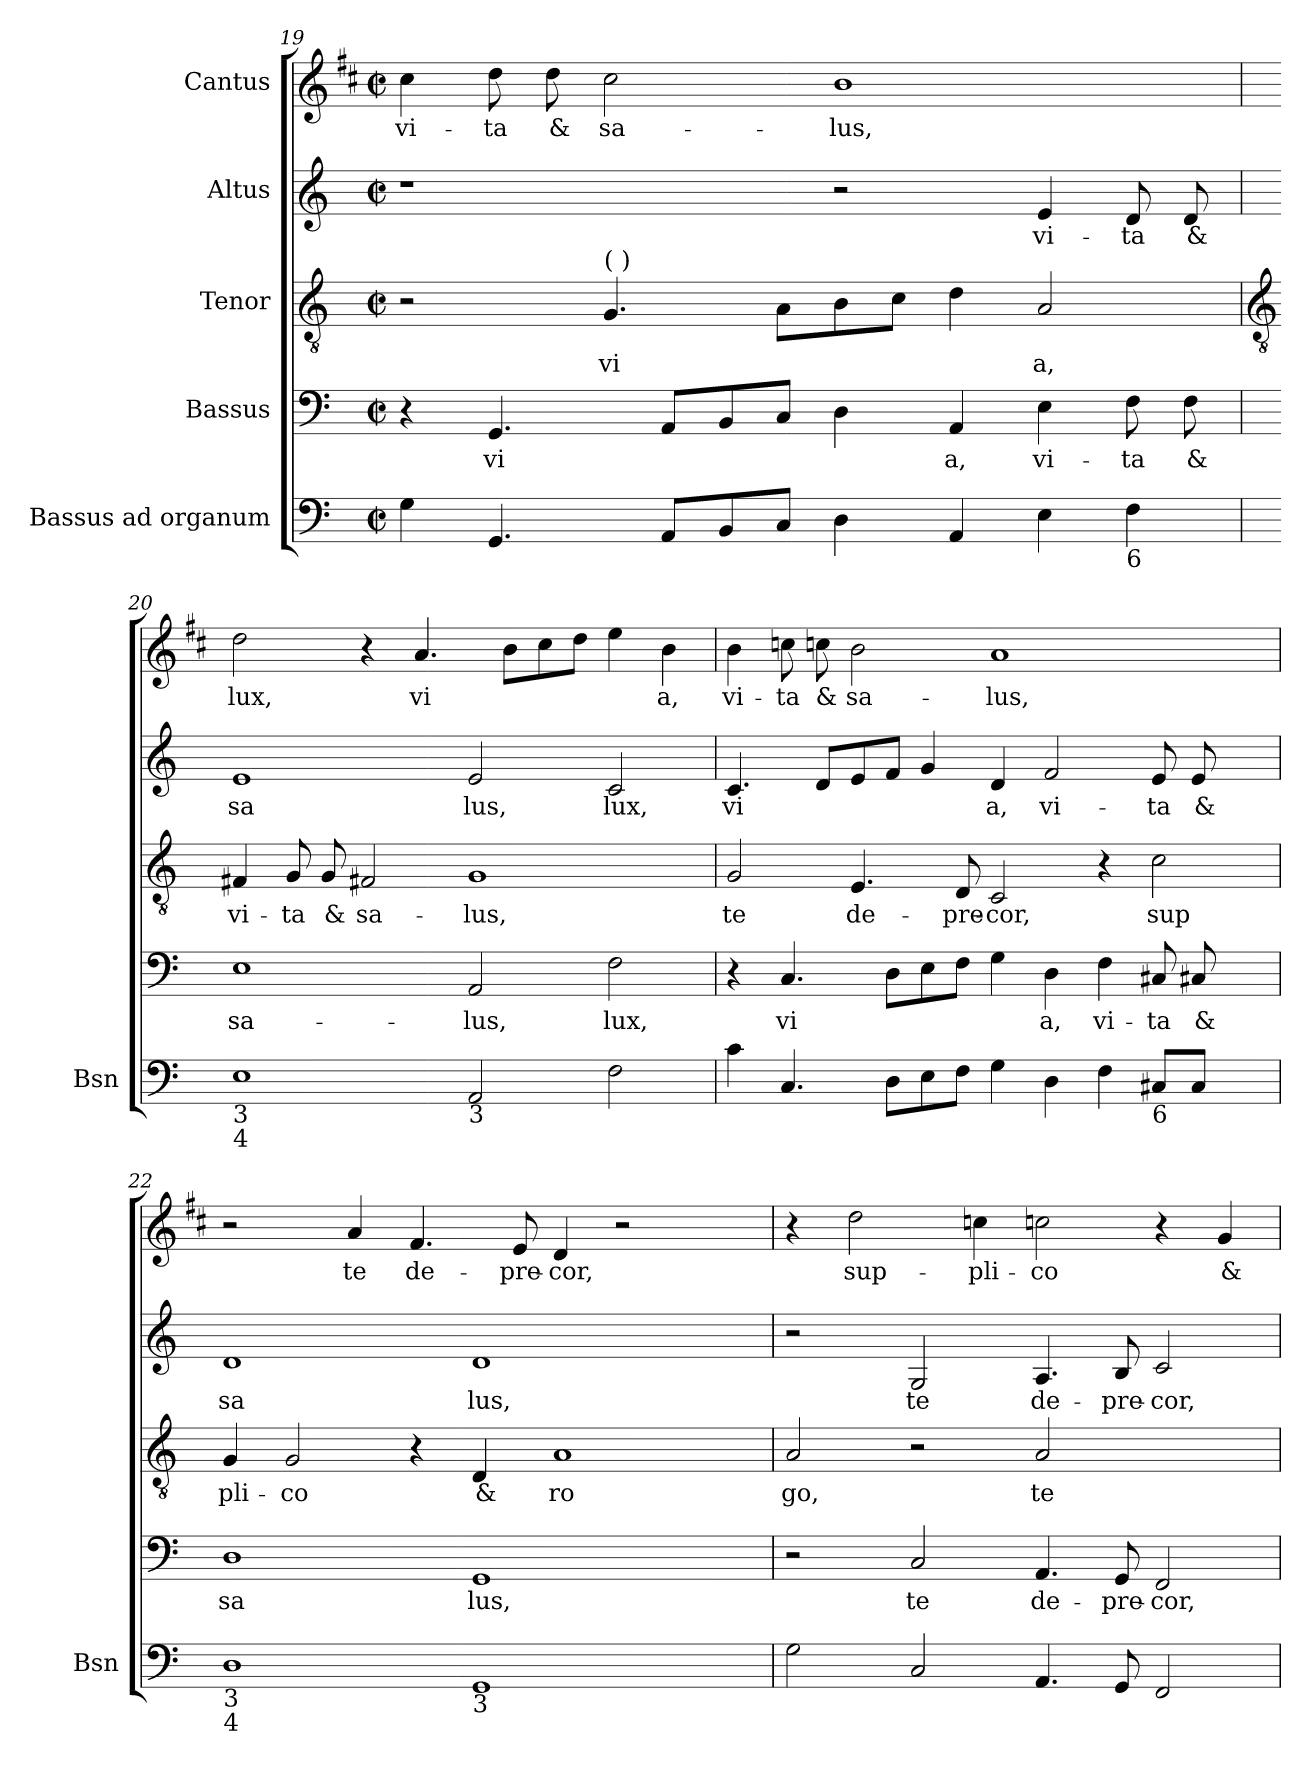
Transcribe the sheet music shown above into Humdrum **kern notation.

**kern	**kern	**text	**kern	**text	**kern	**text	**kern	**text
*part5	*part4	*part4	*part3	*part3	*part2	*part2	*part1	*part1
*staff5	*staff4	*staff4	*staff3	*staff3	*staff2	*staff2	*staff1	*staff1
*I"Bassus ad organum	*I"Bassus	*	*I"Tenor	*	*I"Altus	*	*I"Cantus	*
*I'Bsn	*	*	*	*	*	*	*	*
*clefF4	*clefF4	*	*clefGv2	*	*clefG2	*	*clefG2	*
*	*	*	*	*	*	*	*ITrd1c2	*
*k[]	*k[]	*	*k[]	*	*k[]	*	*k[]	*
*C:	*C:	*	*C:	*	*C:	*	*C:	*
*M4/2	*M4/2	*	*M4/2	*	*M4/2	*	*M4/2	*
*met(c|)	*met(c|)	*	*met(c|)	*	*met(c|)	*	*met(c|)	*
=19	=19	=19	=19	=19	=19	=19	=19	=19
!	!	!	!	!	!	!	!	!LO:LY:b
4G	4r	.	2r	.	1r	.	4b	vi-
!	!	!LO:LY:b	!	!	!	!	!	!LO:LY:b
4.GG	4.GG	vi	.	.	.	.	8cc	-ta
!	!	!	!	!	!	!	!	!LO:LY:b
.	.	.	.	.	.	.	8cc	&
!	!	!	!LO:TX:a:t=(  )	!	!	!	!	!
!	!	!	!	!LO:LY:b	!	!	!	!LO:LY:b
.	.	.	4.G	vi	.	.	2b	sa-
8AAL	8AAL	.	.	.	.	.	.	.
8BB	8BB	.	.	.	.	.	.	.
8CJ	8CJ	.	8AL	.	.	.	.	.
!	!	!	!	!	!	!	!	!LO:LY:b
4D	4D	.	8B	.	2r	.	1a	-lus,
.	.	.	8cJ	.	.	.	.	.
!	!	!LO:LY:b	!	!	!	!	!	!
4AA	4AA	a,	4d	.	.	.	.	.
!	!	!LO:LY:b	!	!LO:LY:b	!	!LO:LY:b	!	!
4E	4E	vi-	2A	a,	4e	vi-	.	.
!LO:TX:b:t=6	!	!	!	!	!	!	!	!
!	!	!LO:LY:b	!	!	!	!LO:LY:b	!	!
4F	8F	-ta	.	.	8d	-ta	.	.
!	!	!LO:LY:b	!	!	!	!LO:LY:b	!	!
.	8F	&	.	.	8d	&	.	.
!!LO:LB:g=z
=20	=20	=20	=20	=20	=20	=20	=20	=20
*	*	*	*clefGv2	*	*	*	*	*
!LO:TX:b:t=3	!	!	!	!	!	!	!	!
!LO:TX:b:t=4	!	!	!	!	!	!	!	!
!	!	!LO:LY:b	!	!LO:LY:b	!	!LO:LY:b	!	!LO:LY:b
1E	1E	sa-	4F#X	vi-	1e	sa	2cc	lux,
!	!	!	!	!LO:LY:b	!	!	!	!
.	.	.	8G	-ta	.	.	.	.
!	!	!	!	!LO:LY:b	!	!	!	!
.	.	.	8G	&	.	.	.	.
!	!	!	!	!LO:LY:b	!	!	!	!
.	.	.	2F#X	sa-	.	.	4r	.
!	!	!	!	!	!	!	!	!LO:LY:b
.	.	.	.	.	.	.	4.g	vi
!LO:TX:b:t=3	!	!	!	!	!	!	!	!
!	!	!LO:LY:b	!	!LO:LY:b	!	!LO:LY:b	!	!
2AA	2AA	-lus,	1G	-lus,	2e	lus,	.	.
.	.	.	.	.	.	.	8aL	.
.	.	.	.	.	.	.	8b	.
.	.	.	.	.	.	.	8ccJ	.
!	!	!LO:LY:b	!	!	!	!LO:LY:b	!	!
2F	2F	lux,	.	.	2c	lux,	4dd	.
!	!	!	!	!	!	!	!	!LO:LY:b
.	.	.	.	.	.	.	4a	a,
!!LO:LB:g=z
=21	=21	=21	=21	=21	=21	=21	=21	=21
!	!	!	!	!LO:LY:b	!	!LO:LY:b	!	!LO:LY:b
4c	4r	.	2G	te	4.c	vi	4a	vi-
!	!	!LO:LY:b	!	!	!	!	!	!LO:LY:b
4.C	4.C	vi	.	.	.	.	8b-X	-ta
!	!	!	!	!	!	!	!	!LO:LY:b
.	.	.	.	.	8dL	.	8b-X	&
!	!	!	!	!LO:LY:b	!	!	!	!LO:LY:b
.	.	.	4.E	de-	8e	.	2a	sa-
8DL	8DL	.	.	.	8fJ	.	.	.
8E	8E	.	.	.	4g	.	.	.
!	!	!	!	!LO:LY:b	!	!	!	!
8FJ	8FJ	.	8D	-pre-	.	.	.	.
!	!	!	!	!LO:LY:b	!	!LO:LY:b	!	!LO:LY:b
4G	4G	.	2C	-cor,	4d	a,	1g	-lus,
!	!	!LO:LY:b	!	!	!	!LO:LY:b	!	!
4D	4D	a,	.	.	2f	vi-	.	.
!	!	!LO:LY:b	!	!	!	!	!	!
4F	4F	vi-	4r	.	.	.	.	.
!LO:TX:b:t=6	!	!	!	!	!	!	!	!
!	!	!LO:LY:b	!	!LO:LY:b	!	!LO:LY:b	!	!
8C#XL	8C#X	-ta	2c	sup	8e	-ta	.	.
!	!	!LO:LY:b	!	!	!	!LO:LY:b	!	!
8C#J	8C#X	&	.	.	8e	&	.	.
4ryy	4ryy	.	.	.	4ryy	.	4ryy	.
!!LO:LB:g=z
=22	=22	=22	=22	=22	=22	=22	=22	=22
!LO:TX:b:t=3	!	!	!	!	!	!	!	!
!LO:TX:b:t=4	!	!	!	!	!	!	!	!
!	!	!LO:LY:b	!	!LO:LY:b	!	!LO:LY:b	!	!
1D	1D	sa	4G	pli-	1d	sa	2r	.
!	!	!	!	!LO:LY:b	!	!	!	!
.	.	.	2G	-co	.	.	.	.
!	!	!	!	!	!	!	!	!LO:LY:b
.	.	.	.	.	.	.	4g	te
!	!	!	!	!	!	!	!	!LO:LY:b
.	.	.	4r	.	.	.	4.e	de-
!LO:TX:b:t=3	!	!	!	!	!	!	!	!
!	!	!LO:LY:b	!	!LO:LY:b	!	!LO:LY:b	!	!
1GG	1GG	lus,	4D	&	1d	lus,	.	.
!	!	!	!	!	!	!	!	!LO:LY:b
.	.	.	.	.	.	.	8d	-pre-
!	!	!	!	!LO:LY:b	!	!	!	!LO:LY:b
.	.	.	1A	ro	.	.	4c	-cor,
.	.	.	.	.	.	.	2r	.
4ryy	4ryy	.	.	.	4ryy	.	4ryy	.
=23	=23	=23	=23	=23	=23	=23	=23	=23
!	!	!	!	!LO:LY:b	!	!	!	!
2G	2r	.	2A	go,	2r	.	4r	.
!	!	!	!	!	!	!	!	!LO:LY:b
.	.	.	.	.	.	.	2cc	sup-
!	!	!LO:LY:b	!	!	!	!LO:LY:b	!	!
2C	2C	te	2r	.	2G	te	.	.
!	!	!	!	!	!	!	!	!LO:LY:b
.	.	.	.	.	.	.	4b-X	-pli-
!	!	!LO:LY:b	!	!LO:LY:b	!	!LO:LY:b	!	!LO:LY:b
4.AA	4.AA	de-	2A	te	4.A	de-	2b-X	-co
!	!	!LO:LY:b	!	!	!	!LO:LY:b	!	!
8GG	8GG	-pre-	.	.	8B	-pre-	.	.
!	!	!LO:LY:b	!	!	!	!LO:LY:b	!	!
2FF	2FF	-cor,	2ryy	.	2c	-cor,	4r	.
!	!	!	!	!	!	!	!	!LO:LY:b
.	.	.	.	.	.	.	4f	&
=	=	=	=	=	=	=	=	=
*-	*-	*-	*-	*-	*-	*-	*-	*-
